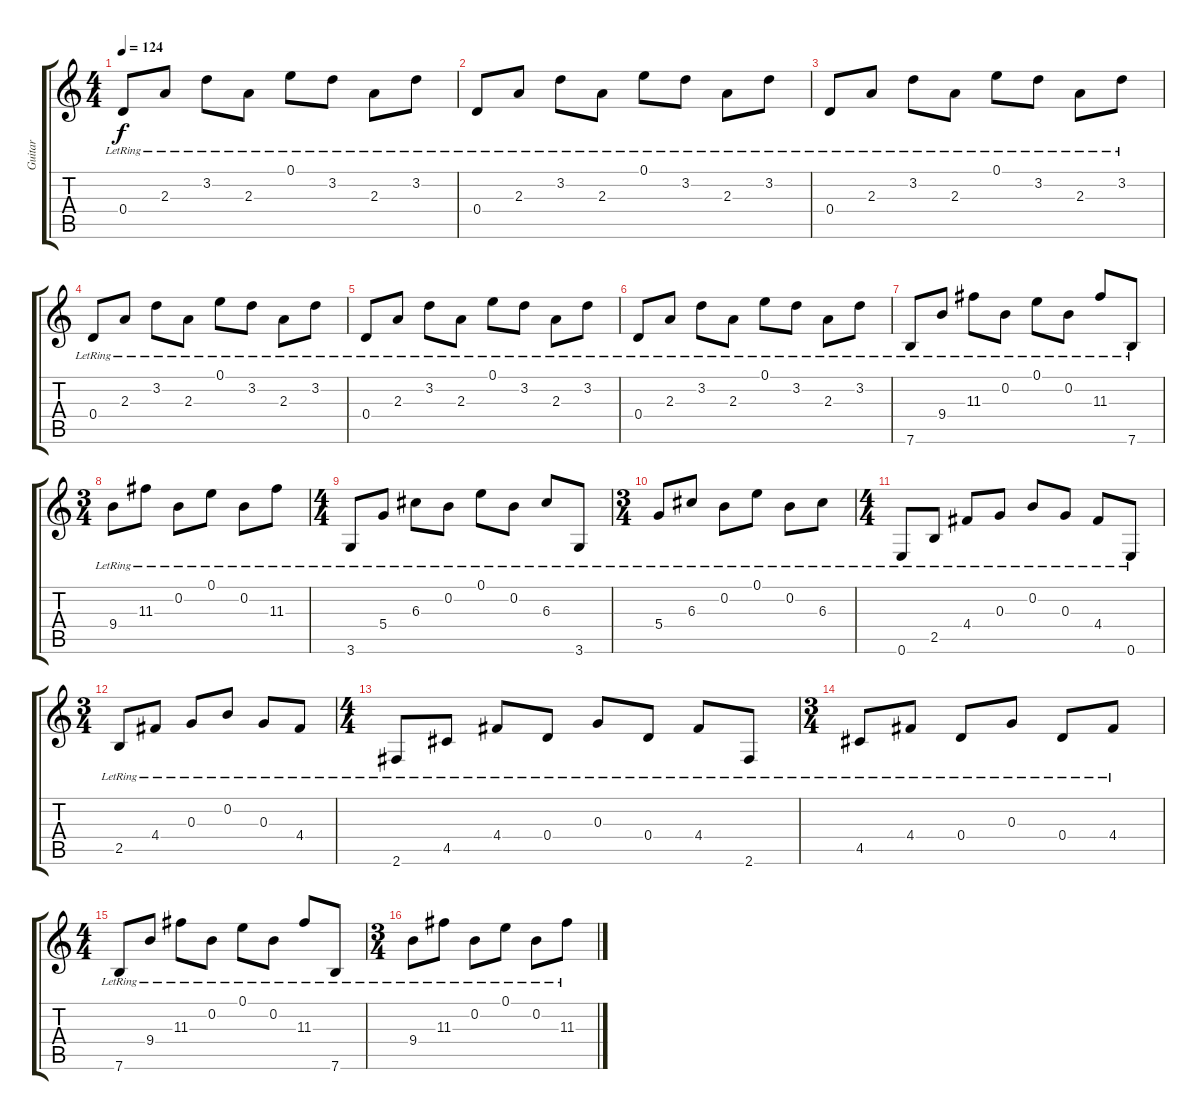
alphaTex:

\track ("Guitar" "Guitar") {instrument electricguitarclean}
\staff {score tabs}
\tuning (E4 B3 G3 D3 A2 E2) {hide}
\ts (4 4)
\tempo 124
\clef g2
\ks c
0.4{lr}.8{dy f instrument electricguitarclean} 2.3{lr}.8 3.2{lr}.8 2.3{lr}.8 0.1{lr}.8 3.2{lr}.8 2.3{lr}.8 3.2{lr}.8 |
0.4{lr}.8 2.3{lr}.8 3.2{lr}.8 2.3{lr}.8 0.1{lr}.8 3.2{lr}.8 2.3{lr}.8 3.2{lr}.8 |
0.4{lr}.8 2.3{lr}.8 3.2{lr}.8 2.3{lr}.8 0.1{lr}.8 3.2{lr}.8 2.3{lr}.8 3.2{lr}.8 |
0.4{lr}.8 2.3{lr}.8 3.2{lr}.8 2.3{lr}.8 0.1{lr}.8 3.2{lr}.8 2.3{lr}.8 3.2{lr}.8 |
0.4{lr}.8 2.3{lr}.8 3.2{lr}.8 2.3{lr}.8 0.1{lr}.8 3.2{lr}.8 2.3{lr}.8 3.2{lr}.8 |
0.4{lr}.8 2.3{lr}.8 3.2{lr}.8 2.3{lr}.8 0.1{lr}.8 3.2{lr}.8 2.3{lr}.8 3.2{lr}.8 |
7.6{lr}.8 9.4{lr}.8 11.3{lr}.8 0.2{lr}.8 0.1{lr}.8 0.2{lr}.8 11.3{lr}.8 7.6{lr}.8 |
\ts (3 4)
9.4{lr}.8 11.3{lr}.8 0.2{lr}.8 0.1{lr}.8 0.2{lr}.8 11.3{lr}.8 |
\ts (4 4)
3.6{lr}.8 5.4{lr}.8 6.3{lr}.8 0.2{lr}.8 0.1{lr}.8 0.2{lr}.8 6.3{lr}.8 3.6{lr}.8 |
\ts (3 4)
5.4{lr}.8 6.3{lr}.8 0.2{lr}.8 0.1{lr}.8 0.2{lr}.8 6.3{lr}.8 |
\ts (4 4)
0.6{lr}.8 2.5{lr}.8 4.4{lr}.8 0.3{lr}.8 0.2{lr}.8 0.3{lr}.8 4.4{lr}.8 0.6{lr}.8 |
\ts (3 4)
2.5{lr}.8 4.4{lr}.8 0.3{lr}.8 0.2{lr}.8 0.3{lr}.8 4.4{lr}.8 |
\ts (4 4)
2.6{lr}.8 4.5{lr}.8 4.4{lr}.8 0.4{lr}.8 0.3{lr}.8 0.4{lr}.8 4.4{lr}.8 2.6{lr}.8 |
\ts (3 4)
4.5{lr}.8 4.4{lr}.8 0.4{lr}.8 0.3{lr}.8 0.4{lr}.8 4.4{lr}.8 |
\ts (4 4)
7.6{lr}.8 9.4{lr}.8 11.3{lr}.8 0.2{lr}.8 0.1{lr}.8 0.2{lr}.8 11.3{lr}.8 7.6{lr}.8 |
\ts (3 4)
9.4{lr}.8 11.3{lr}.8 0.2{lr}.8 0.1{lr}.8 0.2{lr}.8 11.3{lr}.8
